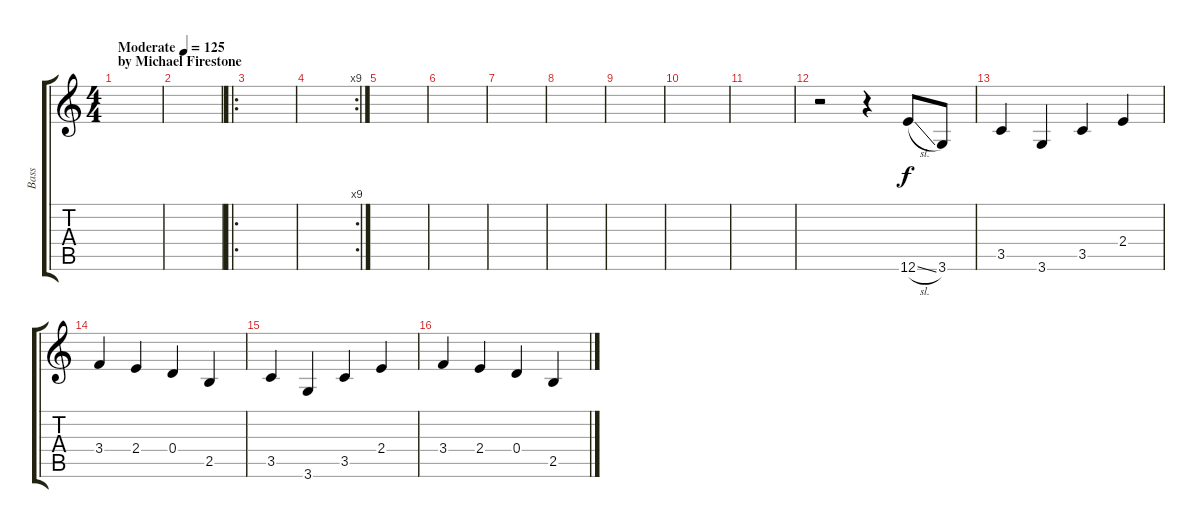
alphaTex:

\track ("Bass" "Bass") {instrument electricbasspick}
\staff {score tabs}
\tuning (E4 B3 G3 D3 A2 E2) {hide}
\ts (4 4)
\section ("" "by Michael Firestone")
\tempo (125 "Moderate")
\clef g2
\ks c
|
|
\ro
|
\rc 9
|
|
|
|
|
|
|
|
r.2 r.4 12.6{sl}.8 3.6.8 |
3.5.4 3.6.4 3.5.4 2.4.4 |
3.4.4 2.4.4 0.4.4 2.5.4 |
3.5.4 3.6.4 3.5.4 2.4.4 |
3.4.4 2.4.4 0.4.4 2.5.4
